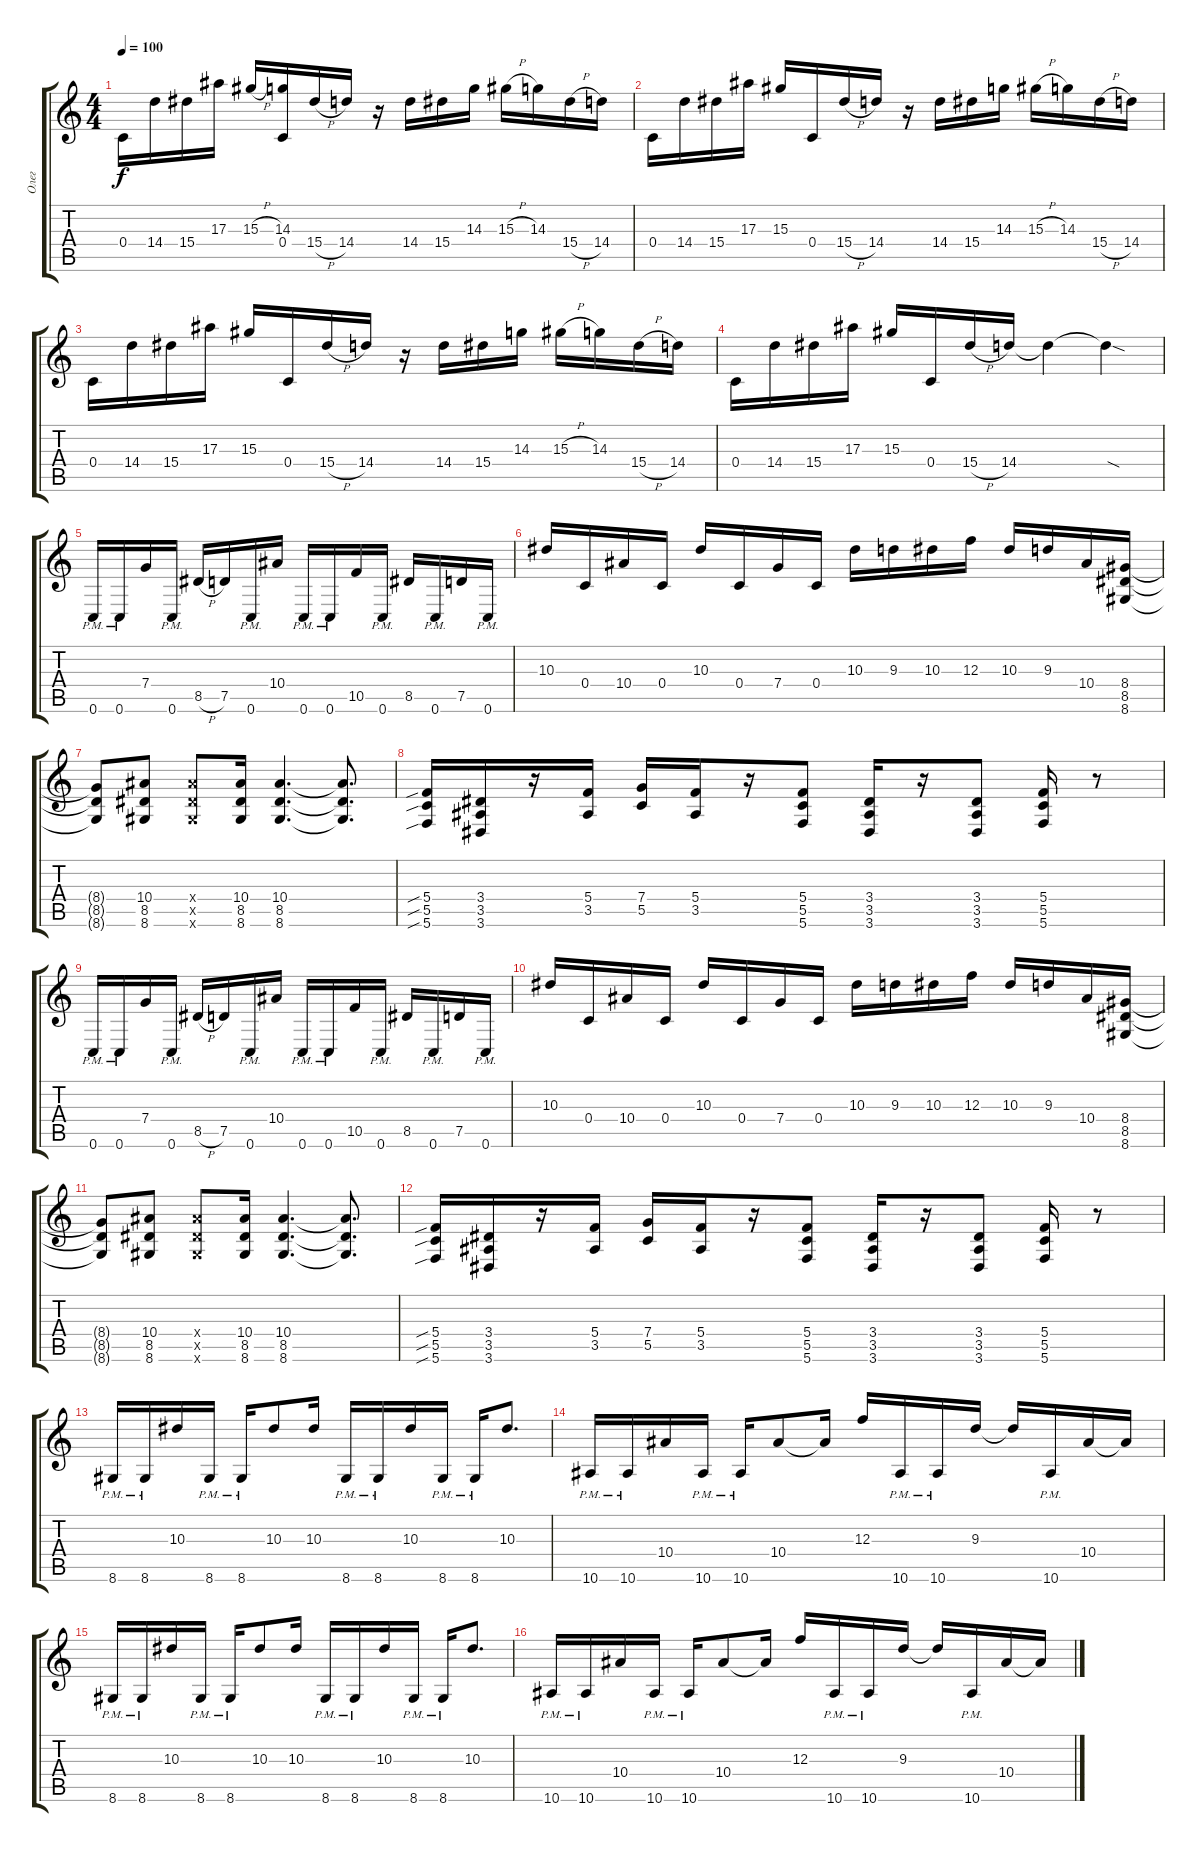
\track ("Олег" "Олег") {instrument distortionguitar}
\staff {score tabs}
\tuning (D4 A3 F3 C3 G2 C2) {hide}
\ts (4 4)
\tempo 100
\clef g2
\ks c
0.4.16{dy f} 14.4.16 15.4.16 17.3.16 15.3{h}.16 (14.3 0.4).16 15.4{h}.16 14.4.16 r.16 14.4.16 15.4.16 14.3.16 15.3{h}.16 14.3.16 15.4{h}.16 14.4.16 |
0.4.16 14.4.16 15.4.16 17.3.16 15.3.16 0.4.16 15.4{h}.16 14.4.16 r.16 14.4.16 15.4.16 14.3.16 15.3{h}.16 14.3.16 15.4{h}.16 14.4.16 |
0.4.16 14.4.16 15.4.16 17.3.16 15.3.16 0.4.16 15.4{h}.16 14.4.16 r.16 14.4.16 15.4.16 14.3.16 15.3{h}.16 14.3.16 15.4{h}.16 14.4.16 |
0.4.16 14.4.16 15.4.16 17.3.16 15.3.16 0.4.16 15.4{h}.16 14.4.16 14.4{t}.4 14.4{sod t}.4 |
0.6{pm}.16 0.6{pm}.16 7.4.16 0.6{pm}.16 8.5{h}.16 7.5.16 0.6{pm}.16 10.4.16 0.6{pm}.16 0.6{pm}.16 10.5.16 0.6{pm}.16 8.5.16 0.6{pm}.16 7.5.16 0.6{pm}.16 |
10.3.16 0.4.16 10.4.16 0.4.16 10.3.16 0.4.16 7.4.16 0.4.16 10.3.16 9.3.16 10.3.16 12.3.16 10.3.16 9.3.16 10.4.16 (8.4 8.5 8.6).16 |
(8.4{t} 8.5{t} 8.6{t}).8 (10.4 8.5 8.6).8 (10.4{x} 8.5{x} 8.6{x}).8 (10.4 8.5 8.6).16 (10.4 8.5 8.6).4{d} (10.4{t} 8.5{t} 8.6{t}).8{d} |
(5.4{sib} 5.5{sib} 5.6{sib}).16 (3.4 3.5 3.6).16 r.16 (5.4 3.5).16 (7.4 5.5).16 (5.4 3.5).16 r.16 (5.4 5.5 5.6).8 (3.4 3.5 3.6).16 r.16 (3.4 3.5 3.6).8 (5.4 5.5 5.6).16 r.8 |
0.6{pm}.16 0.6{pm}.16 7.4.16 0.6{pm}.16 8.5{h}.16 7.5.16 0.6{pm}.16 10.4.16 0.6{pm}.16 0.6{pm}.16 10.5.16 0.6{pm}.16 8.5.16 0.6{pm}.16 7.5.16 0.6{pm}.16 |
10.3.16 0.4.16 10.4.16 0.4.16 10.3.16 0.4.16 7.4.16 0.4.16 10.3.16 9.3.16 10.3.16 12.3.16 10.3.16 9.3.16 10.4.16 (8.4 8.5 8.6).16 |
(8.4{t} 8.5{t} 8.6{t}).8 (10.4 8.5 8.6).8 (10.4{x} 8.5{x} 8.6{x}).8 (10.4 8.5 8.6).16 (10.4 8.5 8.6).4{d} (10.4{t} 8.5{t} 8.6{t}).8{d} |
(5.4{sib} 5.5{sib} 5.6{sib}).16 (3.4 3.5 3.6).16 r.16 (5.4 3.5).16 (7.4 5.5).16 (5.4 3.5).16 r.16 (5.4 5.5 5.6).8 (3.4 3.5 3.6).16 r.16 (3.4 3.5 3.6).8 (5.4 5.5 5.6).16 r.8 |
8.6{pm}.16 8.6{pm}.16 10.3.16 8.6{pm}.16 8.6{pm}.16 10.3.8 10.3.16 8.6{pm}.16 8.6{pm}.16 10.3.16 8.6{pm}.16 8.6{pm}.16 10.3.8{d} |
10.6{pm}.16 10.6{pm}.16 10.4.16 10.6{pm}.16 10.6{pm}.16 10.4.8 10.4{t}.16 12.3.16 10.6{pm}.16 10.6{pm}.16 9.3.16 9.3{t}.16 10.6{pm}.16 10.4.16 10.4{t}.16 |
8.6{pm}.16 8.6{pm}.16 10.3.16 8.6{pm}.16 8.6{pm}.16 10.3.8 10.3.16 8.6{pm}.16 8.6{pm}.16 10.3.16 8.6{pm}.16 8.6{pm}.16 10.3.8{d} |
10.6{pm}.16 10.6{pm}.16 10.4.16 10.6{pm}.16 10.6{pm}.16 10.4.8 10.4{t}.16 12.3.16 10.6{pm}.16 10.6{pm}.16 9.3.16 9.3{t}.16 10.6{pm}.16 10.4.16 10.4{t}.16
